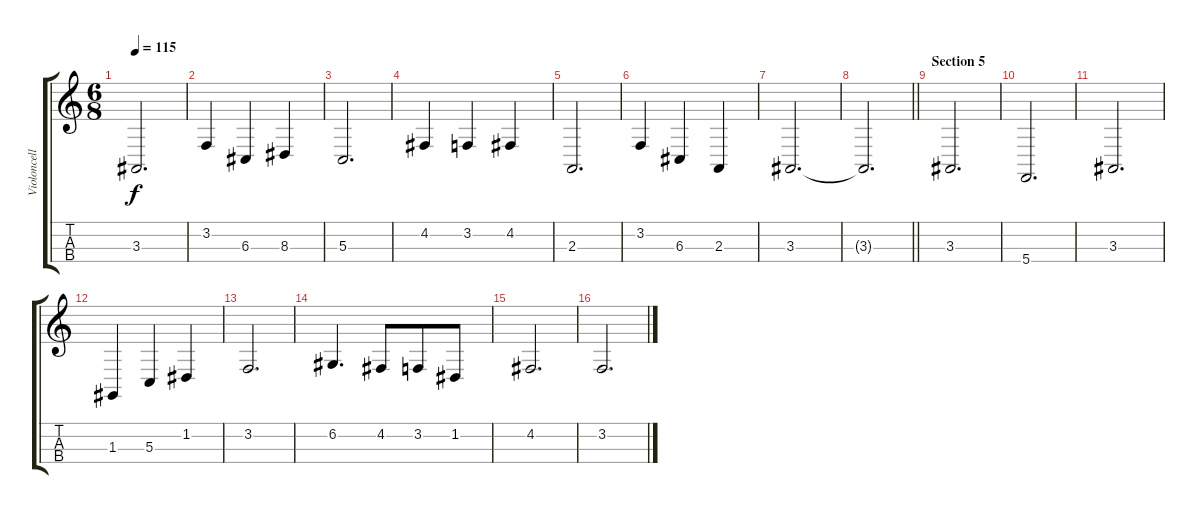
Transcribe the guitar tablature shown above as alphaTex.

\track ("Violoncelle" "Violoncell") {instrument cello}
\staff {score tabs}
\tuning (A3 D3 G2 C2) {hide}
\ts (6 8)
\tempo 115
\clef g2
\ks c
3.3.2{d dy f} |
3.2.4 6.3.4 8.3.4 |
5.3.2{d} |
4.2.4 3.2.4 4.2.4 |
2.3.2{d} |
3.2.4 6.3.4 2.3.4 |
3.3.2{d} |
\barLineRight lightlight
3.3{t}.2{d volume 0} |
\section ("" "Section 5")
3.3.2{d volume 13} |
5.4.2{d} |
3.3.2{d} |
1.3.4 5.3.4 1.2.4 |
3.2.2{d} |
6.2.4{d} 4.2.8 3.2.8 1.2.8 |
4.2.2{d} |
3.2.2{d}
